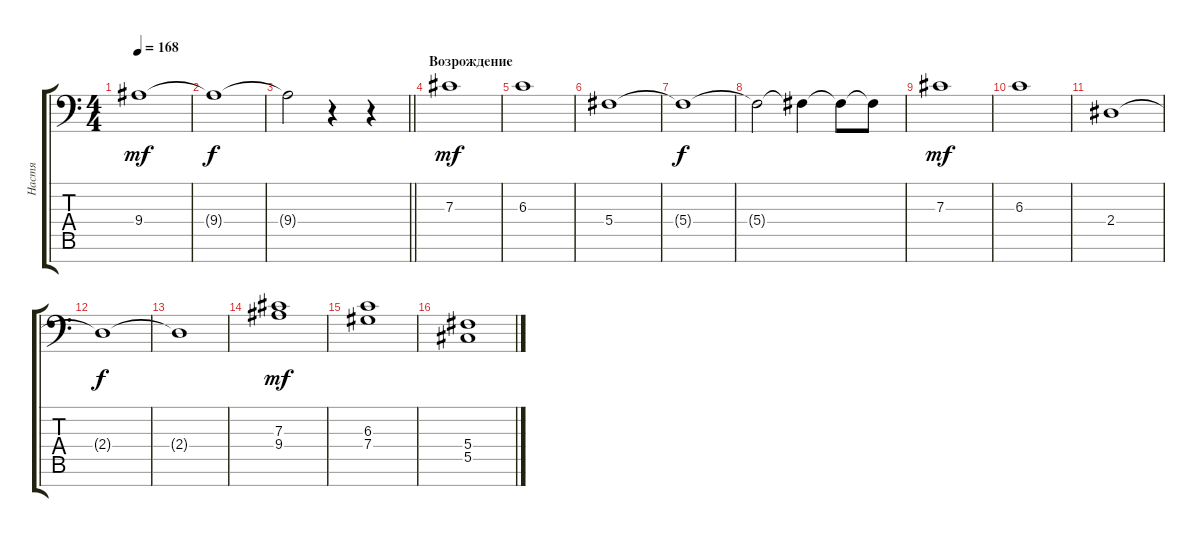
\track ("Настя" "Настя") {instrument stringensemble1}
\staff {score tabs}
\tuning (Eb4 Bb3 Gb3 Db3 Ab2 Eb2 Bb1) {hide}
\ts (4 4)
\tempo 168
\clef f4
\ks c
9.4.1{dy mf} |
9.4{t}.1{dy f} |
\barLineRight lightlight
9.4{t}.2 r.4 r.4 |
\section ("" "Возрождение")
7.3.1{dy mf volume 11} |
6.3.1 |
5.4.1 |
5.4{t}.1{dy f} |
5.4{t}.2 5.4{t}.4 5.4{t}.8 5.4{t}.8 |
7.3.1{dy mf} |
6.3.1 |
2.4.1 |
2.4{t}.1{dy f} |
2.4{t}.1 |
(7.3 9.4).1{dy mf} |
(6.3 7.4).1 |
(5.4 5.5).1
